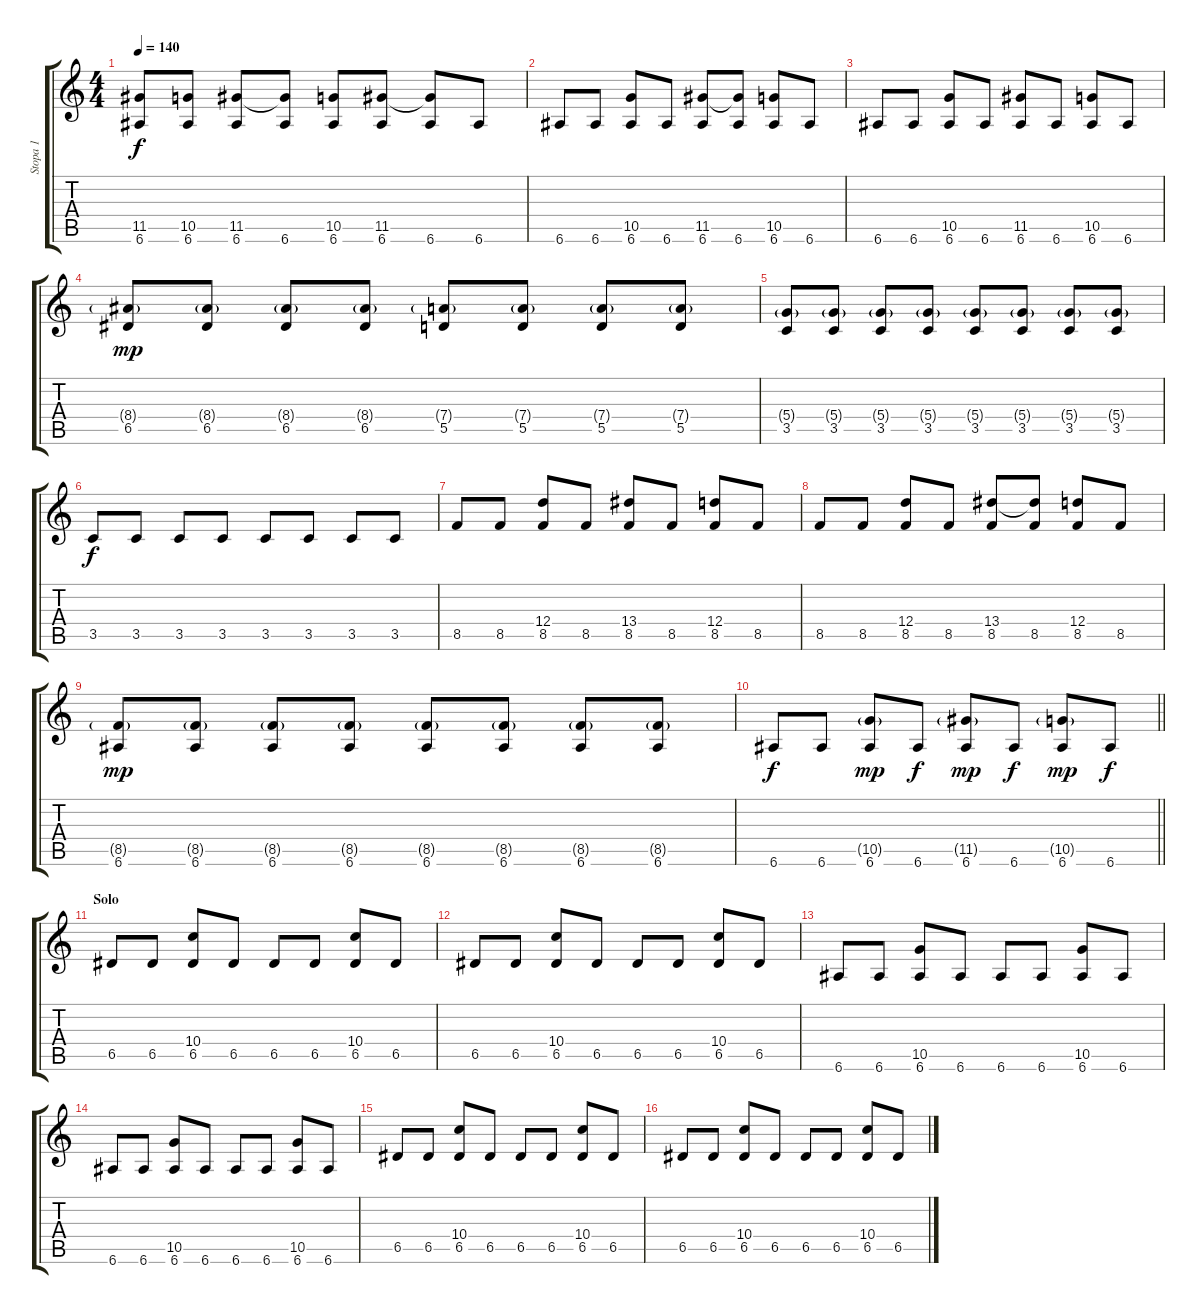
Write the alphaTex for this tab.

\track ("Stopa 1" "Stopa 1") {instrument overdrivenguitar}
\staff {score tabs}
\tuning (E4 B3 G3 D3 A2 E2) {hide}
\ts (4 4)
\tempo 140
\clef g2
\ks c
(11.5{t} 6.6).8{dy f} (10.5 6.6).8 (11.5 6.6).8 (11.5{t} 6.6).8 (10.5 6.6).8 (11.5 6.6).8 (11.5{t} 6.6).8 6.6.8 |
6.6.8 6.6.8 (10.5 6.6).8 6.6.8 (11.5 6.6).8 (11.5{t} 6.6).8 (10.5 6.6).8 6.6.8 |
6.6.8 6.6.8 (10.5 6.6).8 6.6.8 (11.5 6.6).8 6.6.8 (10.5 6.6).8 6.6.8 |
(8.4{g} 6.5).8{dy mp} (8.4{g} 6.5).8 (8.4{g} 6.5).8 (8.4{g} 6.5).8 (7.4{g} 5.5).8 (7.4{g} 5.5).8 (7.4{g} 5.5).8 (7.4{g} 5.5).8 |
(5.4{g} 3.5).8 (5.4{g} 3.5).8 (5.4{g} 3.5).8 (5.4{g} 3.5).8 (5.4{g} 3.5).8 (5.4{g} 3.5).8 (5.4{g} 3.5).8 (5.4{g} 3.5).8 |
3.5.8{dy f} 3.5.8 3.5.8 3.5.8 3.5.8 3.5.8 3.5.8 3.5.8 |
8.5.8 8.5.8 (12.4 8.5).8 8.5.8 (13.4 8.5).8 8.5.8 (12.4 8.5).8 8.5.8 |
8.5.8 8.5.8 (12.4 8.5).8 8.5.8 (13.4 8.5).8 (13.4{t} 8.5).8 (12.4 8.5).8 8.5.8 |
(8.5{g} 6.6).8{dy mp} (8.5{g} 6.6).8 (8.5{g} 6.6).8 (8.5{g} 6.6).8 (8.5{g} 6.6).8 (8.5{g} 6.6).8 (8.5{g} 6.6).8 (8.5{g} 6.6).8 |
\barLineRight lightlight
6.6.8{dy f} 6.6.8 (10.5{g} 6.6).8{dy mp} 6.6.8{dy f} (11.5{g} 6.6).8{dy mp} 6.6.8{dy f} (10.5{g} 6.6).8{dy mp} 6.6.8{dy f} |
\section ("" "Solo")
6.5.8 6.5.8 (10.4 6.5).8 6.5.8 6.5.8 6.5.8 (10.4 6.5).8 6.5.8 |
6.5.8 6.5.8 (10.4 6.5).8 6.5.8 6.5.8 6.5.8 (10.4 6.5).8 6.5.8 |
6.6.8 6.6.8 (10.5 6.6).8 6.6.8 6.6.8 6.6.8 (10.5 6.6).8 6.6.8 |
6.6.8 6.6.8 (10.5 6.6).8 6.6.8 6.6.8 6.6.8 (10.5 6.6).8 6.6.8 |
6.5.8 6.5.8 (10.4 6.5).8 6.5.8 6.5.8 6.5.8 (10.4 6.5).8 6.5.8 |
6.5.8 6.5.8 (10.4 6.5).8 6.5.8 6.5.8 6.5.8 (10.4 6.5).8 6.5.8
